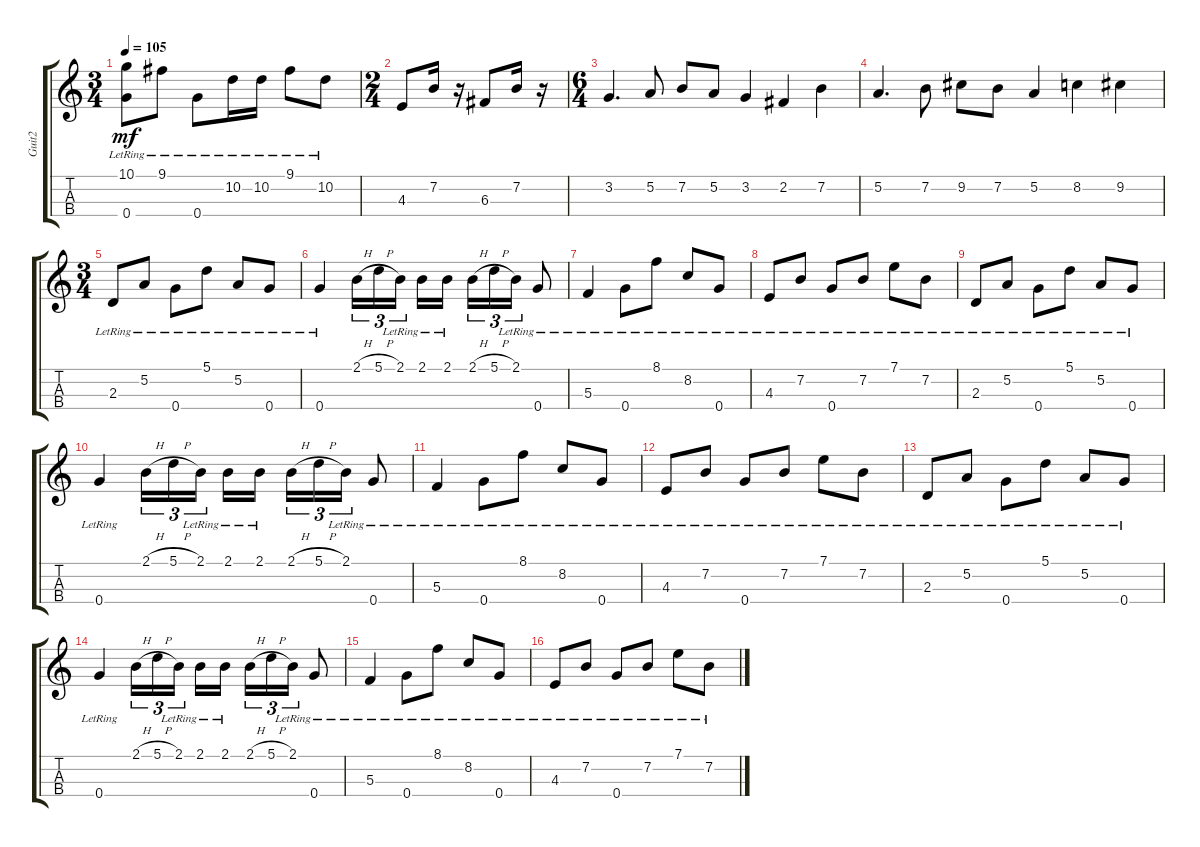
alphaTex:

\track ("Guit2" "Guit2") {instrument shamisen}
\staff {score tabs}
\tuning (A4 E4 C4 G4) {hide}
\ts (3 4)
\tempo 105
\clef g2
\ks c
(10.1{lr t} 0.4{lr}).8{dy mf} 9.1{lr}.8 0.4{lr}.8 10.2{lr}.16 10.2{lr}.16 9.1{lr}.8 10.2{lr}.8 |
\ts (2 4)
4.3.8 7.2.16 r.16 6.3.8 7.2.16 r.16 |
\ts (6 4)
3.2.4{d} 5.2.8 7.2.8 5.2.8 3.2.4 2.2.4 7.2.4 |
5.2.4{d} 7.2.8 9.2.8 7.2.8 5.2.4 8.2.4 9.2.4 |
\ts (3 4)
2.3{lr}.8 5.2{lr}.8 0.4{lr}.8 5.1{lr}.8 5.2{lr}.8 0.4{lr}.8 |
0.4{lr}.4 2.1{h}.16{tu (3 2)} 5.1{h}.16{tu (3 2)} 2.1{lr}.16{tu (3 2)} 2.1{lr}.16 2.1{lr}.16 2.1{h}.16{tu (3 2)} 5.1{h}.16{tu (3 2)} 2.1{lr}.16{tu (3 2)} 0.4{lr}.8 |
5.3{lr}.4 0.4{lr}.8 8.1{lr}.8 8.2{lr}.8 0.4{lr}.8 |
4.3{lr}.8 7.2{lr}.8 0.4{lr}.8 7.2{lr}.8 7.1{lr}.8 7.2{lr}.8 |
2.3{lr}.8 5.2{lr}.8 0.4{lr}.8 5.1{lr}.8 5.2{lr}.8 0.4{lr}.8 |
0.4{lr}.4 2.1{h}.16{tu (3 2)} 5.1{h}.16{tu (3 2)} 2.1{lr}.16{tu (3 2)} 2.1{lr}.16 2.1{lr}.16 2.1{h}.16{tu (3 2)} 5.1{h}.16{tu (3 2)} 2.1{lr}.16{tu (3 2)} 0.4{lr}.8 |
5.3{lr}.4 0.4{lr}.8 8.1{lr}.8 8.2{lr}.8 0.4{lr}.8 |
4.3{lr}.8 7.2{lr}.8 0.4{lr}.8 7.2{lr}.8 7.1{lr}.8 7.2{lr}.8 |
2.3{lr}.8 5.2{lr}.8 0.4{lr}.8 5.1{lr}.8 5.2{lr}.8 0.4{lr}.8 |
0.4{lr}.4 2.1{h}.16{tu (3 2)} 5.1{h}.16{tu (3 2)} 2.1{lr}.16{tu (3 2)} 2.1{lr}.16 2.1{lr}.16 2.1{h}.16{tu (3 2)} 5.1{h}.16{tu (3 2)} 2.1{lr}.16{tu (3 2)} 0.4{lr}.8 |
5.3{lr}.4 0.4{lr}.8 8.1{lr}.8 8.2{lr}.8 0.4{lr}.8 |
4.3{lr}.8 7.2{lr}.8 0.4{lr}.8 7.2{lr}.8 7.1{lr}.8 7.2{lr}.8
